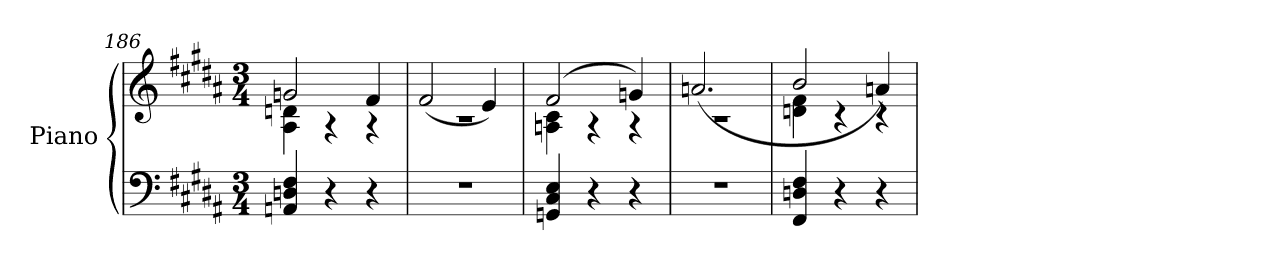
**kern	**kern
*part1	*part1
*staff2	*staff1
*I"Piano	*
*I'Pno	*
*clefF4	*clefG2
*k[f#c#g#d#a#]	*k[f#c#g#d#a#]
*B:	*B:
*M3/4	*M3/4
=186	=186
*	*^
4AAn/ 4Dn/ 4F#/	2gn/	4A#\ 4dn\
4r	.	4rA
4r	4f#/	4rA
=187	=187	=187
2.r	2.rc	(2f#/
.	.	4e/)
=188	=188	=188
4GGn/ 4C#/ 4E/	(2f#/	4An\ 4c#\
4r	.	4rA
4r	4gn/)	4rA
!!LO:LB:g=z	!!
=189	=189	=189
2.r	2.rc	(2.an/
=190	=190	=190
4FF#/ 4Dn/ 4F#/	2b/	4dn\ 4f#\
4r	.	4rc
4r	4an/)	4rc
*	*v	*v
=	=
*-	*-
